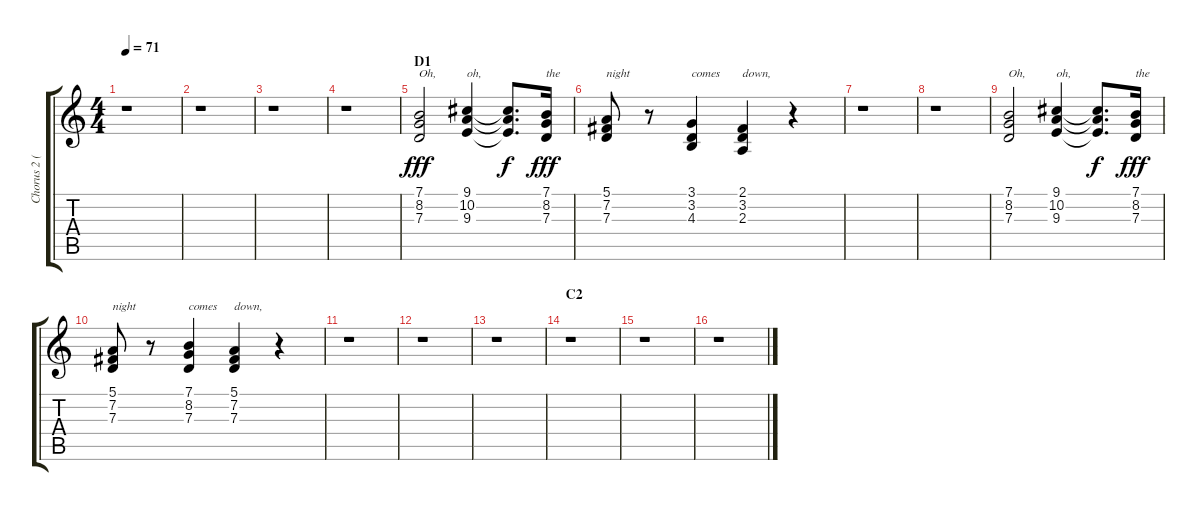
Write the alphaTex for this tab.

\track ("Chorus 2 (Right)" "Chorus 2 (") {instrument choiraahs}
\staff {score tabs}
\tuning (E4 B3 G3 D3 A2 E2) {hide}
\ts (4 4)
\tempo 71
\clef g2
\ks c
r.1{dy fff} |
r.1 |
r.1 |
r.1 |
\section ("" "D1")
(7.1 8.2 7.3).2{txt "Oh,"} (9.1 10.2 9.3).4{txt "oh,"} (9.1{t} 10.2{t} 9.3{t}).8{d dy f} (7.1 8.2 7.3).16{txt "the" dy fff} |
(5.1 7.2 7.3).8{txt "night"} r.8 (3.1 3.2 4.3).4{txt "comes"} (2.1 3.2 2.3).4{txt "down,"} r.4 |
r.1 |
r.1 |
(7.1 8.2 7.3).2{txt "Oh,"} (9.1 10.2 9.3).4{txt "oh,"} (9.1{t} 10.2{t} 9.3{t}).8{d dy f} (7.1 8.2 7.3).16{txt "the" dy fff} |
(5.1 7.2 7.3).8{txt "night"} r.8 (7.1 8.2 7.3).4{txt "comes"} (5.1 7.2 7.3).4{txt "down,"} r.4 |
r.1 |
r.1 |
r.1 |
\section ("" "C2")
r.1 |
r.1 |
r.1
